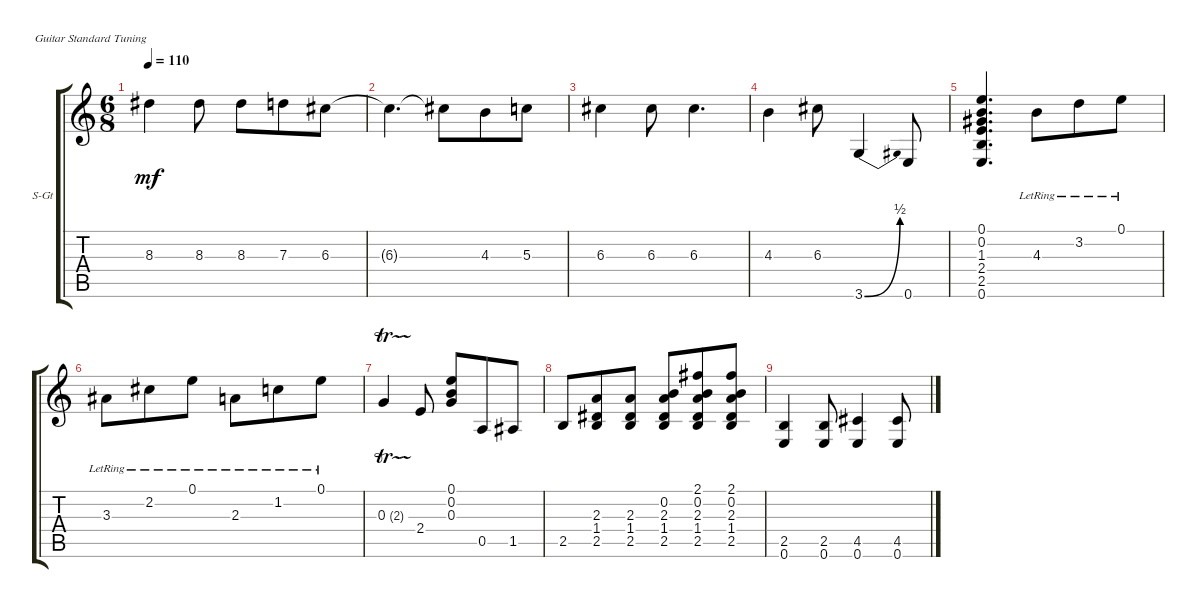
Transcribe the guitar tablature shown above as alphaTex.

\defaultSystemsLayout 4
\bracketExtendMode groupsimilarinstruments
\firstSystemTrackNameOrientation horizontal
\otherSystemsTrackNameOrientation horizontal
\track ("Guitar Solo" "S-Gt") {instrument acousticguitarsteel}
\staff {score tabs}
\tuning (E4 B3 G3 D3 A2 E2)
\ts (6 8)
\tempo 110
\clef g2
\ks c
8.3.4{dy mf} 8.3.8 8.3.8 7.3.8 6.3.8 |
6.3{t}.4{d} 6.3{t}.8 4.3.8 5.3.8 |
6.3.4 6.3.8 6.3.4{d} |
4.3.4 6.3.8 3.6{be (bend 0 0 7.8 2)}.4 0.6.8 |
(0.6 2.5 2.4 1.3 0.2 0.1).4{d} 4.3{lr}.8 3.2{lr}.8 0.1{lr}.8 |
3.3{lr}.8 2.2{lr}.8 0.1{lr}.8 2.3{lr}.8 1.2{lr}.8 0.1{lr}.8 |
0.3{tr (2 16)}.4 2.4.8 (0.1 0.2 0.3).8 0.5.8 1.5.8 |
2.5.8 (2.5 1.4 2.3).8 (2.5 1.4 2.3).8 (2.5 1.4 2.3 0.2).8 (2.5 1.4 2.3 0.2 2.1).8 (2.1 0.2 2.3 1.4 2.5).8 |
(0.6 2.5).4 (0.6 2.5).8 (0.6 4.5).4 (0.6 4.5).8
